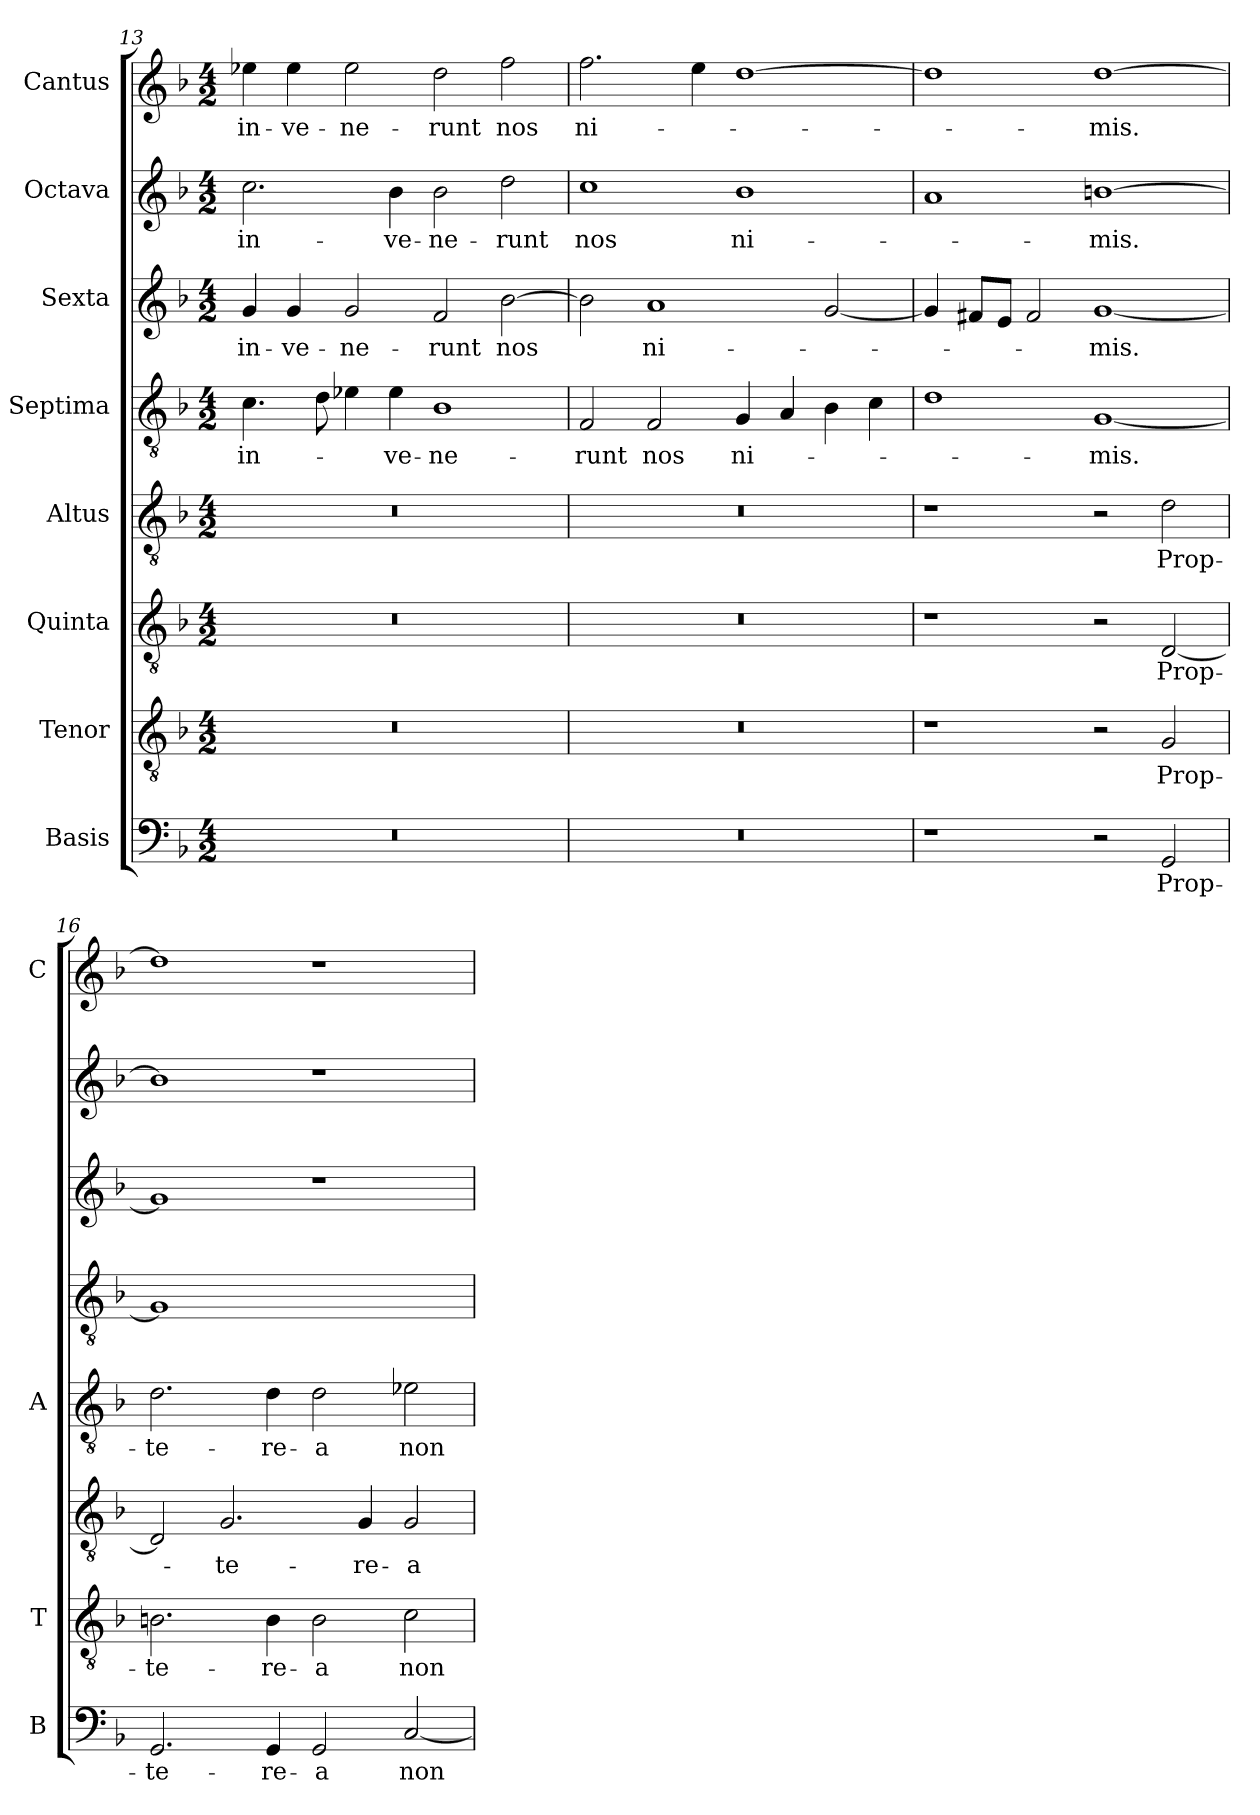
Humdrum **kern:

**kern	**text	**kern	**text	**kern	**text	**kern	**text	**kern	**text	**kern	**text	**kern	**text	**kern	**text
*part8	*part8	*part7	*part7	*part6	*part6	*part5	*part5	*part4	*part4	*part3	*part3	*part2	*part2	*part1	*part1
*staff8	*staff8	*staff7	*staff7	*staff6	*staff6	*staff5	*staff5	*staff4	*staff4	*staff3	*staff3	*staff2	*staff2	*staff1	*staff1
*I"Basis	*	*I"Tenor	*	*I"Quinta	*	*I"Altus	*	*I"Septima	*	*I"Sexta	*	*I"Octava	*	*I"Cantus	*
*I'B	*	*I'T	*	*	*	*I'A	*	*	*	*	*	*	*	*I'C	*
*clefF4	*	*clefGv2	*	*clefGv2	*	*clefGv2	*	*clefGv2	*	*clefG2	*	*clefG2	*	*clefG2	*
*k[b-]	*	*k[b-]	*	*k[b-]	*	*k[b-]	*	*k[b-]	*	*k[b-]	*	*k[b-]	*	*k[b-]	*
*F:	*	*F:	*	*F:	*	*F:	*	*F:	*	*F:	*	*F:	*	*F:	*
*M4/2	*	*M4/2	*	*M4/2	*	*M4/2	*	*M4/2	*	*M4/2	*	*M4/2	*	*M4/2	*
=13	=13	=13	=13	=13	=13	=13	=13	=13	=13	=13	=13	=13	=13	=13	=13
!	!	!	!	!	!	!	!	!	!LO:LY:b	!	!LO:LY:b	!	!LO:LY:b	!	!LO:LY:b
0r	.	0r	.	0r	.	0r	.	4.c\	in-	4g/	in-	2.cc\	in-	4ee-X\	in-
!	!	!	!	!	!	!	!	!	!	!	!LO:LY:b	!	!	!	!LO:LY:b
.	.	.	.	.	.	.	.	.	.	4g/	-ve-	.	.	4ee-\	-ve-
.	.	.	.	.	.	.	.	8d\	.	.	.	.	.	.	.
!	!	!	!	!	!	!	!	!	!	!	!LO:LY:b	!	!	!	!LO:LY:b
.	.	.	.	.	.	.	.	4e-X\	.	2g/	-ne-	.	.	2ee-\	-ne-
!	!	!	!	!	!	!	!	!	!LO:LY:b	!	!	!	!LO:LY:b	!	!
.	.	.	.	.	.	.	.	4e-\	-ve-	.	.	4b-\	-ve-	.	.
!	!	!	!	!	!	!	!	!	!LO:LY:b	!	!LO:LY:b	!	!LO:LY:b	!	!LO:LY:b
.	.	.	.	.	.	.	.	1B-	-ne-	2f/	-runt	2b-\	-ne-	2dd\	-runt
!	!	!	!	!	!	!	!	!	!	!	!LO:LY:b	!	!LO:LY:b	!	!LO:LY:b
.	.	.	.	.	.	.	.	.	.	[2b-\	nos	2dd\	-runt	2ff\	nos
!!LO:LB:g=z
=14	=14	=14	=14	=14	=14	=14	=14	=14	=14	=14	=14	=14	=14	=14	=14
!	!	!	!	!	!	!	!	!	!LO:LY:b	!	!	!	!LO:LY:b	!	!LO:LY:b
0r	.	0r	.	0r	.	0r	.	2F/	-runt	2b-\]	.	1cc	nos	2.ff\	ni-
!	!	!	!	!	!	!	!	!	!LO:LY:b	!	!LO:LY:b	!	!	!	!
.	.	.	.	.	.	.	.	2F/	nos	1a	ni-	.	.	.	.
.	.	.	.	.	.	.	.	.	.	.	.	.	.	4ee\	.
!	!	!	!	!	!	!	!	!	!LO:LY:b	!	!	!	!LO:LY:b	!	!
.	.	.	.	.	.	.	.	4G/	ni-	.	.	1b-	ni-	[1dd	.
.	.	.	.	.	.	.	.	4A/	.	.	.	.	.	.	.
.	.	.	.	.	.	.	.	4B-\	.	[2g/	.	.	.	.	.
.	.	.	.	.	.	.	.	4c\	.	.	.	.	.	.	.
=15	=15	=15	=15	=15	=15	=15	=15	=15	=15	=15	=15	=15	=15	=15	=15
1r	.	1r	.	1r	.	1r	.	1d	.	4g/]	.	1a	.	1dd]	.
.	.	.	.	.	.	.	.	.	.	8f#X/L	.	.	.	.	.
.	.	.	.	.	.	.	.	.	.	8e/J	.	.	.	.	.
.	.	.	.	.	.	.	.	.	.	2f#/	.	.	.	.	.
!	!	!	!	!	!	!	!	!	!LO:LY:b	!	!LO:LY:b	!	!LO:LY:b	!	!LO:LY:b
2r	.	2r	.	2r	.	2r	.	[1G	-mis.	[1g	-mis.	[1bn	-mis.	[1dd	-mis.
!	!LO:LY:b	!	!LO:LY:b	!	!LO:LY:b	!	!LO:LY:b	!	!	!	!	!	!	!	!
2GG/	Prop-	2G/	Prop-	[2D/	Prop-	2d\	Prop-	.	.	.	.	.	.	.	.
=16	=16	=16	=16	=16	=16	=16	=16	=16	=16	=16	=16	=16	=16	=16	=16
!	!LO:LY:b	!	!LO:LY:b	!	!	!	!LO:LY:b	!	!	!	!	!	!	!	!
2.GG/	-te-	2.Bn\	-te-	2D/]	.	2.d\	-te-	1G]	.	1g]	.	1b]	.	1dd]	.
!	!	!	!	!	!LO:LY:b	!	!	!	!	!	!	!	!	!	!
.	.	.	.	2.G/	-te-	.	.	.	.	.	.	.	.	.	.
!	!LO:LY:b	!	!LO:LY:b	!	!	!	!LO:LY:b	!	!	!	!	!	!	!	!
4GG/	-re-	4B\	-re-	.	.	4d\	-re-	.	.	.	.	.	.	.	.
!	!LO:LY:b	!	!LO:LY:b	!	!	!	!LO:LY:b	!	!	!	!	!	!	!	!
2GG/	-a	2B\	-a	.	.	2d\	-a	1ryy	.	1r	.	1r	.	1r	.
!	!	!	!	!	!LO:LY:b	!	!	!	!	!	!	!	!	!	!
.	.	.	.	4G/	-re-	.	.	.	.	.	.	.	.	.	.
!	!LO:LY:b	!	!LO:LY:b	!	!LO:LY:b	!	!LO:LY:b	!	!	!	!	!	!	!	!
[2C/	non	2c\	non	2G/	-a	2e-X\	non	.	.	.	.	.	.	.	.
=	=	=	=	=	=	=	=	=	=	=	=	=	=	=	=
*-	*-	*-	*-	*-	*-	*-	*-	*-	*-	*-	*-	*-	*-	*-	*-
